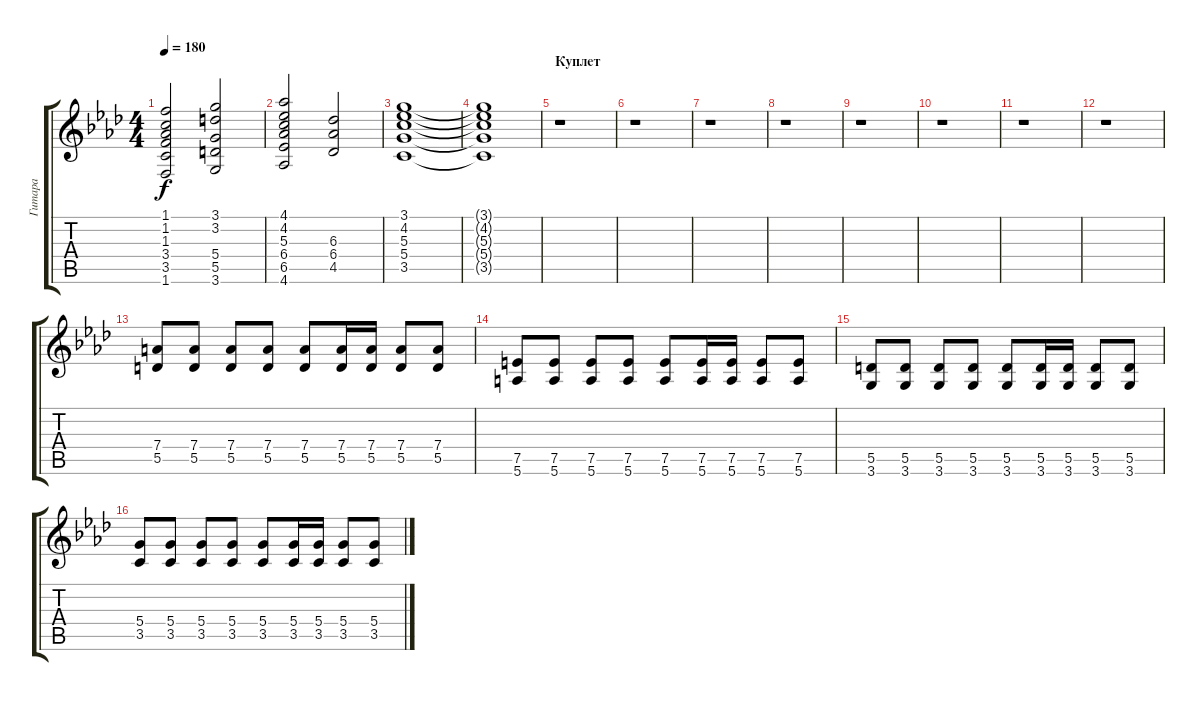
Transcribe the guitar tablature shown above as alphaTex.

\track ("Гитара" "Гитара") {instrument overdrivenguitar}
\staff {score tabs}
\tuning (E4 B3 G3 D3 A2 E2) {hide}
\ts (4 4)
\tempo 180
\clef g2
\ks ab
(1.1 1.2 1.3 3.4 3.5 1.6).2{dy f} (3.1 3.2 5.4 5.5 3.6).2 |
(4.1 4.2 5.3 6.4 6.5 4.6).2 (6.3 6.4 4.5).2 |
(3.1 4.2 5.3 5.4 3.5).1 |
(3.1{t} 4.2{t} 5.3{t} 5.4{t} 3.5{t}).1 |
\section ("" "Куплет")
r.1 |
r.1 |
r.1 |
r.1 |
r.1 |
r.1 |
r.1 |
r.1 |
(7.4 5.5).8 (7.4 5.5).8 (7.4 5.5).8 (7.4 5.5).8 (7.4 5.5).8 (7.4 5.5).16 (7.4 5.5).16 (7.4 5.5).8 (7.4 5.5).8 |
(7.5 5.6).8 (7.5 5.6).8 (7.5 5.6).8 (7.5 5.6).8 (7.5 5.6).8 (7.5 5.6).16 (7.5 5.6).16 (7.5 5.6).8 (7.5 5.6).8 |
(5.5 3.6).8 (5.5 3.6).8 (5.5 3.6).8 (5.5 3.6).8 (5.5 3.6).8 (5.5 3.6).16 (5.5 3.6).16 (5.5 3.6).8 (5.5 3.6).8 |
(5.4 3.5).8 (5.4 3.5).8 (5.4 3.5).8 (5.4 3.5).8 (5.4 3.5).8 (5.4 3.5).16 (5.4 3.5).16 (5.4 3.5).8 (5.4 3.5).8
